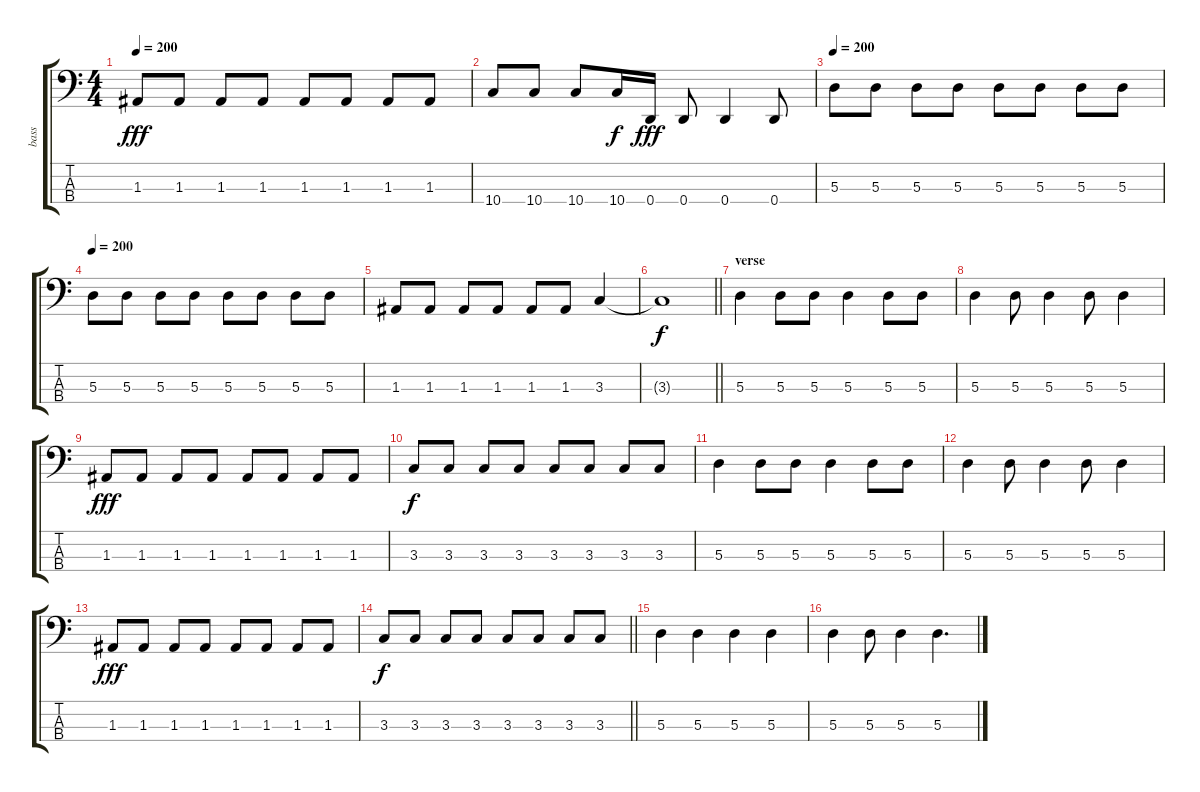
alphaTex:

\track ("bass" "bass") {instrument electricbasspick}
\staff {score tabs}
\tuning (G2 D2 A1 D1) {hide}
\ts (4 4)
\tempo 200
\clef f4
\ks c
1.3.8{dy fff} 1.3.8 1.3.8 1.3.8 1.3.8 1.3.8 1.3.8 1.3.8 |
10.4.8 10.4.8 10.4.8 10.4.16{dy f} 0.4.16{dy fff} 0.4.8 0.4.4 0.4.8 |
\tempo 200
5.3.8 5.3.8 5.3.8 5.3.8 5.3.8 5.3.8 5.3.8 5.3.8 |
\tempo 200
5.3.8 5.3.8 5.3.8 5.3.8 5.3.8 5.3.8 5.3.8 5.3.8 |
1.3.8 1.3.8 1.3.8 1.3.8 1.3.8 1.3.8 3.3.4 |
\barLineRight lightlight
3.3{t}.1{dy f} |
\section ("" "verse")
5.3.4 5.3.8 5.3.8 5.3.4 5.3.8 5.3.8 |
5.3.4 5.3.8 5.3.4 5.3.8 5.3.4 |
1.3.8{dy fff} 1.3.8 1.3.8 1.3.8 1.3.8 1.3.8 1.3.8 1.3.8 |
3.3.8{dy f} 3.3.8 3.3.8 3.3.8 3.3.8 3.3.8 3.3.8 3.3.8 |
5.3.4 5.3.8 5.3.8 5.3.4 5.3.8 5.3.8 |
5.3.4 5.3.8 5.3.4 5.3.8 5.3.4 |
1.3.8{dy fff} 1.3.8 1.3.8 1.3.8 1.3.8 1.3.8 1.3.8 1.3.8 |
\barLineRight lightlight
3.3.8{dy f} 3.3.8 3.3.8 3.3.8 3.3.8 3.3.8 3.3.8 3.3.8 |
\section ("" "")
5.3.4 5.3.4 5.3.4 5.3.4 |
5.3.4 5.3.8 5.3.4 5.3.4{d}
